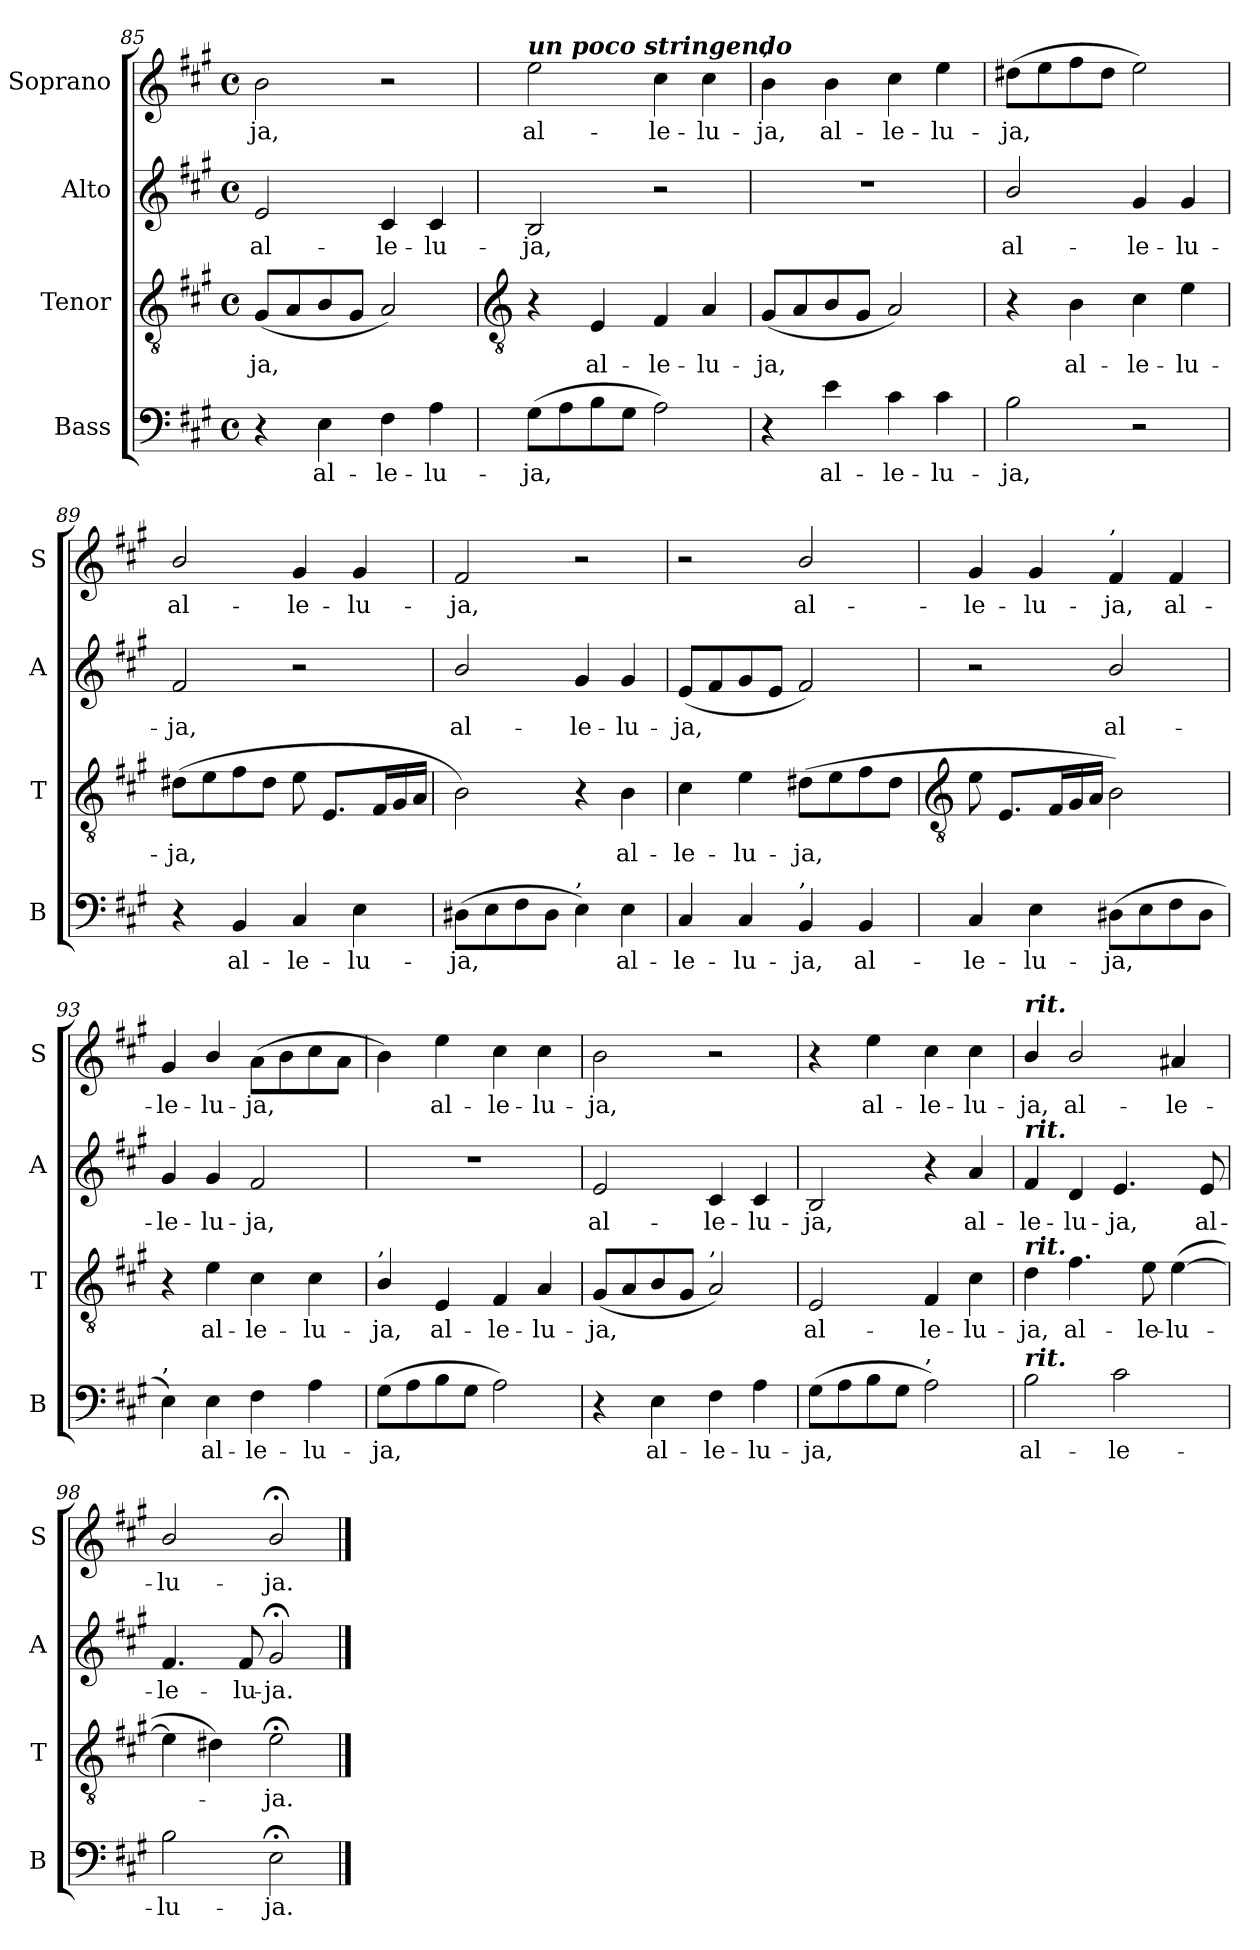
**kern	**text	**kern	**text	**kern	**text	**kern	**text
*part4	*part4	*part3	*part3	*part2	*part2	*part1	*part1
*staff4	*staff4	*staff3	*staff3	*staff2	*staff2	*staff1	*staff1
*I"Bass	*	*I"Tenor	*	*I"Alto	*	*I"Soprano	*
*I'B	*	*I'T	*	*I'A	*	*I'S	*
*clefF4	*	*clefGv2	*	*clefG2	*	*clefG2	*
*k[f#c#g#]	*	*k[f#c#g#]	*	*k[f#c#g#]	*	*k[f#c#g#]	*
*A:	*	*A:	*	*A:	*	*A:	*
*M4/4	*	*M4/4	*	*M4/4	*	*M4/4	*
*met(c)	*	*met(c)	*	*met(c)	*	*met(c)	*
=85	=85	=85	=85	=85	=85	=85	=85
!	!	!	!LO:LY:b	!	!LO:LY:b	!	!LO:LY:b
4r	.	(<8G#L	-ja,	2e	al-	2b	-ja,
.	.	8A	.	.	.	.	.
!	!LO:LY:b	!	!	!	!	!	!
4E	al-	8B	.	.	.	.	.
.	.	8G#J	.	.	.	.	.
!	!LO:LY:b	!	!	!	!LO:LY:b	!	!
4F#	-le-	2A)	.	4c#	-le-	2r	.
!	!LO:LY:b	!	!	!	!LO:LY:b	!	!
4A	-lu-	.	.	4c#	-lu-	.	.
!!LO:LB:g=z
=86	=86	=86	=86	=86	=86	=86	=86
*	*	*clefGv2	*	*	*	*	*
!	!	!	!	!	!	!LO:TX:a:Bi:t=un poco stringendo	!
!	!LO:LY:b	!	!	!	!LO:LY:b	!	!LO:LY:b
(>8G#L	-ja,	4r	.	2B	-ja,	2ee	al--
8A	.	.	.	.	.	.	.
!	!	!	!LO:LY:b	!	!	!	!
8B	.	4E	al-	.	.	.	.
8G#J	.	.	.	.	.	.	.
!	!	!	!LO:LY:b	!	!	!	!LO:LY:b
2A)	.	4F#	-le-	2r	.	4cc#	-le-
!	!	!	!LO:LY:b	!	!	!	!LO:LY:b
.	.	4A	-lu-	.	.	4cc#	-lu-
=87	=87	=87	=87	=87	=87	=87	=87
!	!	!	!	!	!	!LO:TX:a:t=,	!
!	!	!	!LO:LY:b	!	!	!	!LO:LY:b
4r	.	(<8G#L	-ja,	1r	.	4b	-ja,
.	.	8A	.	.	.	.	.
!	!LO:LY:b	!	!	!	!	!	!LO:LY:b
4e	al-	8B	.	.	.	4b	al-
.	.	8G#J	.	.	.	.	.
!	!LO:LY:b	!	!	!	!	!	!LO:LY:b
4c#	-le-	2A)	.	.	.	4cc#	-le-
!	!LO:LY:b	!	!	!	!	!	!LO:LY:b
4c#	-lu-	.	.	.	.	4ee	-lu-
=88	=88	=88	=88	=88	=88	=88	=88
!	!LO:LY:b	!	!	!	!LO:LY:b	!	!LO:LY:b
2B	-ja,	4r	.	2b/	al-	(>8dd#XL	-ja,
.	.	.	.	.	.	8ee	.
!	!	!	!LO:LY:b	!	!	!	!
.	.	4B	al-	.	.	8ff#	.
.	.	.	.	.	.	8dd#J	.
!	!	!	!LO:LY:b	!	!LO:LY:b	!	!
2r	.	4c#	-le-	4g#	-le-	2ee)	.
!	!	!	!LO:LY:b	!	!LO:LY:b	!	!
.	.	4e	-lu-	4g#	-lu-	.	.
=89	=89	=89	=89	=89	=89	=89	=89
!	!	!	!LO:LY:b	!	!LO:LY:b	!	!LO:LY:b
4r	.	(>8d#XL	-ja,	2f#	-ja,	2b/	al-
.	.	8e	.	.	.	.	.
!	!LO:LY:b	!	!	!	!	!	!
4BB	al-	8f#	.	.	.	.	.
.	.	8d#J	.	.	.	.	.
!	!LO:LY:b	!	!	!	!	!	!LO:LY:b
4C#	-le-	8e	.	2r	.	4g#	-le-
.	.	8.EL	.	.	.	.	.
!	!LO:LY:b	!	!	!	!	!	!LO:LY:b
4E	-lu-	.	.	.	.	4g#	-lu-
.	.	16F#L	.	.	.	.	.
.	.	16G#	.	.	.	.	.
.	.	16AJJ	.	.	.	.	.
=90	=90	=90	=90	=90	=90	=90	=90
!	!LO:LY:b	!	!	!	!LO:LY:b	!	!LO:LY:b
(>8D#XL	-ja,	2B)	.	2b/	al-	2f#	-ja,
8E	.	.	.	.	.	.	.
8F#	.	.	.	.	.	.	.
8D#J	.	.	.	.	.	.	.
!LO:TX:a:t=,	!	!	!	!	!	!	!
!	!	!	!	!	!LO:LY:b	!	!
4E)	.	4r	.	4g#	-le-	2r	.
!	!LO:LY:b	!	!LO:LY:b	!	!LO:LY:b	!	!
4E	al-	4B	al-	4g#	-lu-	.	.
=91	=91	=91	=91	=91	=91	=91	=91
!	!LO:LY:b	!	!LO:LY:b	!	!LO:LY:b	!	!
4C#	-le-	4c#	-le-	(<8eL	-ja,	2r	.
.	.	.	.	8f#	.	.	.
!	!LO:LY:b	!	!LO:LY:b	!	!	!	!
4C#	-lu-	4e	-lu-	8g#	.	.	.
.	.	.	.	8eJ	.	.	.
!LO:TX:a:t=,	!	!	!	!	!	!	!
!	!LO:LY:b	!	!LO:LY:b	!	!	!	!LO:LY:b
4BB	-ja,	(>8d#XL	-ja,	2f#)	.	2b/	al-
.	.	8e	.	.	.	.	.
!	!LO:LY:b	!	!	!	!	!	!
4BB	al-	8f#	.	.	.	.	.
.	.	8d#J	.	.	.	.	.
!!LO:LB:g=z
=92	=92	=92	=92	=92	=92	=92	=92
*	*	*clefGv2	*	*	*	*	*
!	!LO:LY:b	!	!	!	!	!	!LO:LY:b
4C#	-le-	8e	.	2r	.	4g#	-le-
.	.	8.EL	.	.	.	.	.
!	!LO:LY:b	!	!	!	!	!	!LO:LY:b
4E	-lu-	.	.	.	.	4g#	-lu-
.	.	16F#L	.	.	.	.	.
.	.	16G#	.	.	.	.	.
.	.	16AJJ	.	.	.	.	.
!	!	!	!	!	!	!LO:TX:a:t=,	!
!	!LO:LY:b	!	!	!	!LO:LY:b	!	!LO:LY:b
(>8D#XL	-ja,	2B)	.	2b/	al-	4f#	-ja,
8E	.	.	.	.	.	.	.
!	!	!	!	!	!	!	!LO:LY:b
8F#	.	.	.	.	.	4f#	al-
8D#J	.	.	.	.	.	.	.
=93	=93	=93	=93	=93	=93	=93	=93
!LO:TX:a:t=,	!	!	!	!	!	!	!
!	!	!	!	!	!LO:LY:b	!	!LO:LY:b
4E)	.	4r	.	4g#	-le-	4g#	-le-
!	!LO:LY:b	!	!LO:LY:b	!	!LO:LY:b	!	!LO:LY:b
4E	al-	4e	al-	4g#	-lu-	4b/	-lu-
!	!LO:LY:b	!	!LO:LY:b	!	!LO:LY:b	!	!LO:LY:b
4F#	-le-	4c#	-le-	2f#	-ja,	(>8aL	-ja,
.	.	.	.	.	.	8b	.
!	!LO:LY:b	!	!LO:LY:b	!	!	!	!
4A	-lu-	4c#	-lu-	.	.	8cc#	.
.	.	.	.	.	.	8aJ	.
=94	=94	=94	=94	=94	=94	=94	=94
!	!	!LO:TX:a:t=,	!	!	!	!	!
!	!LO:LY:b	!	!LO:LY:b	!	!	!	!
(>8G#L	-ja,	4B/	-ja,	1r	.	4b)	.
8A	.	.	.	.	.	.	.
!	!	!	!LO:LY:b	!	!	!	!LO:LY:b
8B	.	4E	al-	.	.	4ee	al-
8G#J	.	.	.	.	.	.	.
!	!	!	!LO:LY:b	!	!	!	!LO:LY:b
2A)	.	4F#	-le-	.	.	4cc#	-le-
!	!	!	!LO:LY:b	!	!	!	!LO:LY:b
.	.	4A	-lu-	.	.	4cc#	-lu-
=95	=95	=95	=95	=95	=95	=95	=95
!	!	!	!LO:LY:b	!	!LO:LY:b	!	!LO:LY:b
4r	.	(<8G#L	-ja,	2e	al-	2b	-ja,
.	.	8A	.	.	.	.	.
!	!LO:LY:b	!	!	!	!	!	!
4E	al-	8B	.	.	.	.	.
.	.	8G#J	.	.	.	.	.
!	!	!LO:TX:a:t=,	!	!	!	!	!
!	!LO:LY:b	!	!	!	!LO:LY:b	!	!
4F#	-le-	2A)	.	4c#	-le-	2r	.
!	!LO:LY:b	!	!	!	!LO:LY:b	!	!
4A	-lu-	.	.	4c#	-lu-	.	.
=96	=96	=96	=96	=96	=96	=96	=96
!	!LO:LY:b	!	!LO:LY:b	!	!LO:LY:b	!	!
(>8G#L	-ja,	2E	al-	2B	-ja,	4r	.
8A	.	.	.	.	.	.	.
!	!	!	!	!	!	!	!LO:LY:b
8B	.	.	.	.	.	4ee	al-
8G#J	.	.	.	.	.	.	.
!LO:TX:a:t=,	!	!	!	!	!	!	!
!	!	!	!LO:LY:b	!	!	!	!LO:LY:b
2A)	.	4F#	-le-	4r	.	4cc#	-le-
!	!	!	!LO:LY:b	!	!LO:LY:b	!	!LO:LY:b
.	.	4c#	-lu-	4a	al-	4cc#	-lu-
=97	=97	=97	=97	=97	=97	=97	=97
!	!	!	!	!	!	!LO:TX:a:Bi:t=rit.	!
!	!	!	!	!LO:TX:a:Bi:t=rit.	!	!	!
!	!	!LO:TX:a:Bi:t=rit.	!	!	!	!	!
!LO:TX:a:Bi:t=rit.	!	!	!	!	!	!	!
!	!LO:LY:b	!	!LO:LY:b	!	!LO:LY:b	!	!LO:LY:b
2B	al-	4d	-ja,	4f#	-le-	4b/	-ja,
!	!	!	!LO:LY:b	!	!LO:LY:b	!	!LO:LY:b
.	.	4.f#	al-	4d	-lu-	2b/	al-
!	!LO:LY:b	!	!	!	!LO:LY:b	!	!
2c#	-le-	.	.	4.e	-ja,	.	.
!	!	!	!LO:LY:b	!	!	!	!
.	.	8e	-le-	.	.	.	.
!	!	!	!LO:LY:b	!	!	!	!LO:LY:b
.	.	(>[4e	-lu-	.	.	4a#X	-le-
!	!	!	!	!	!LO:LY:b	!	!
.	.	.	.	8e	al-	.	.
=98	=98	=98	=98	=98	=98	=98	=98
!	!LO:LY:b	!	!	!	!LO:LY:b	!	!LO:LY:b
2B	-lu-	4e]	.	4.f#	-le-	2b/	-lu-
.	.	4d#X)	.	.	.	.	.
!	!	!	!	!	!LO:LY:b	!	!
.	.	.	.	8f#	-lu-	.	.
!	!LO:LY:b	!	!LO:LY:b	!	!LO:LY:b	!	!LO:LY:b
2E;<	-ja.	2e;<	ja.	2g#;<	-ja.	2b;</	-ja.
==	==	==	==	==	==	==	==
*-	*-	*-	*-	*-	*-	*-	*-
